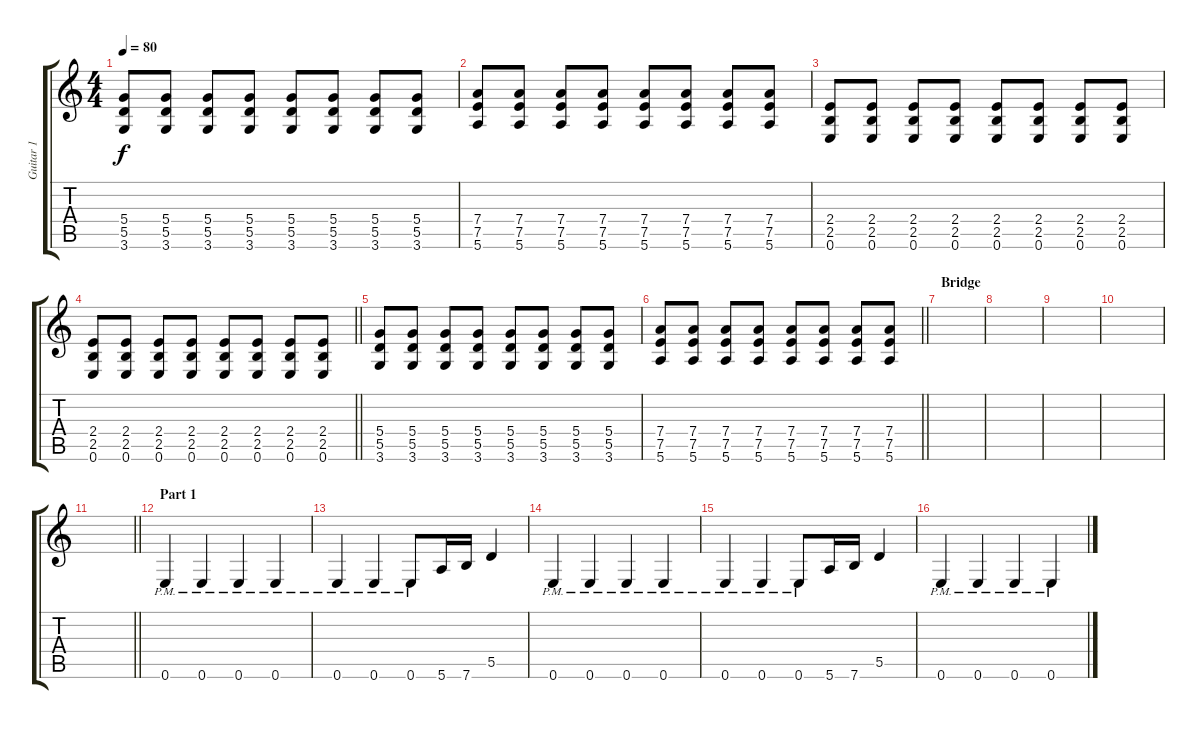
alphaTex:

\track ("Guitar 1" "Guitar 1") {instrument overdrivenguitar}
\staff {score tabs}
\tuning (E4 B3 G3 D3 A2 E2) {hide}
\ts (4 4)
\tempo 80
\clef g2
\ks c
(5.4 5.5 3.6).8{dy f} (5.4 5.5 3.6).8 (5.4 5.5 3.6).8 (5.4 5.5 3.6).8 (5.4 5.5 3.6).8 (5.4 5.5 3.6).8 (5.4 5.5 3.6).8 (5.4 5.5 3.6).8 |
(7.4 7.5 5.6).8 (7.4 7.5 5.6).8 (7.4 7.5 5.6).8 (7.4 7.5 5.6).8 (7.4 7.5 5.6).8 (7.4 7.5 5.6).8 (7.4 7.5 5.6).8 (7.4 7.5 5.6).8 |
(2.4 2.5 0.6).8 (2.4 2.5 0.6).8 (2.4 2.5 0.6).8 (2.4 2.5 0.6).8 (2.4 2.5 0.6).8 (2.4 2.5 0.6).8 (2.4 2.5 0.6).8 (2.4 2.5 0.6).8 |
\barLineRight lightlight
(2.4 2.5 0.6).8 (2.4 2.5 0.6).8 (2.4 2.5 0.6).8 (2.4 2.5 0.6).8 (2.4 2.5 0.6).8 (2.4 2.5 0.6).8 (2.4 2.5 0.6).8 (2.4 2.5 0.6).8 |
(5.4 5.5 3.6).8 (5.4 5.5 3.6).8 (5.4 5.5 3.6).8 (5.4 5.5 3.6).8 (5.4 5.5 3.6).8 (5.4 5.5 3.6).8 (5.4 5.5 3.6).8 (5.4 5.5 3.6).8 |
\barLineRight lightlight
(7.4 7.5 5.6).8 (7.4 7.5 5.6).8 (7.4 7.5 5.6).8 (7.4 7.5 5.6).8 (7.4 7.5 5.6).8 (7.4 7.5 5.6).8 (7.4 7.5 5.6).8 (7.4 7.5 5.6).8 |
\section ("" "Bridge")
|
|
|
|
\barLineRight lightlight
|
\section ("" "Part 1")
0.6{pm}.4 0.6{pm}.4 0.6{pm}.4 0.6{pm}.4 |
0.6{pm}.4 0.6{pm}.4 0.6{pm}.8 5.6.16 7.6.16 5.5.4 |
0.6{pm}.4 0.6{pm}.4 0.6{pm}.4 0.6{pm}.4 |
0.6{pm}.4 0.6{pm}.4 0.6{pm}.8 5.6.16 7.6.16 5.5.4 |
0.6{pm}.4 0.6{pm}.4 0.6{pm}.4 0.6{pm}.4
